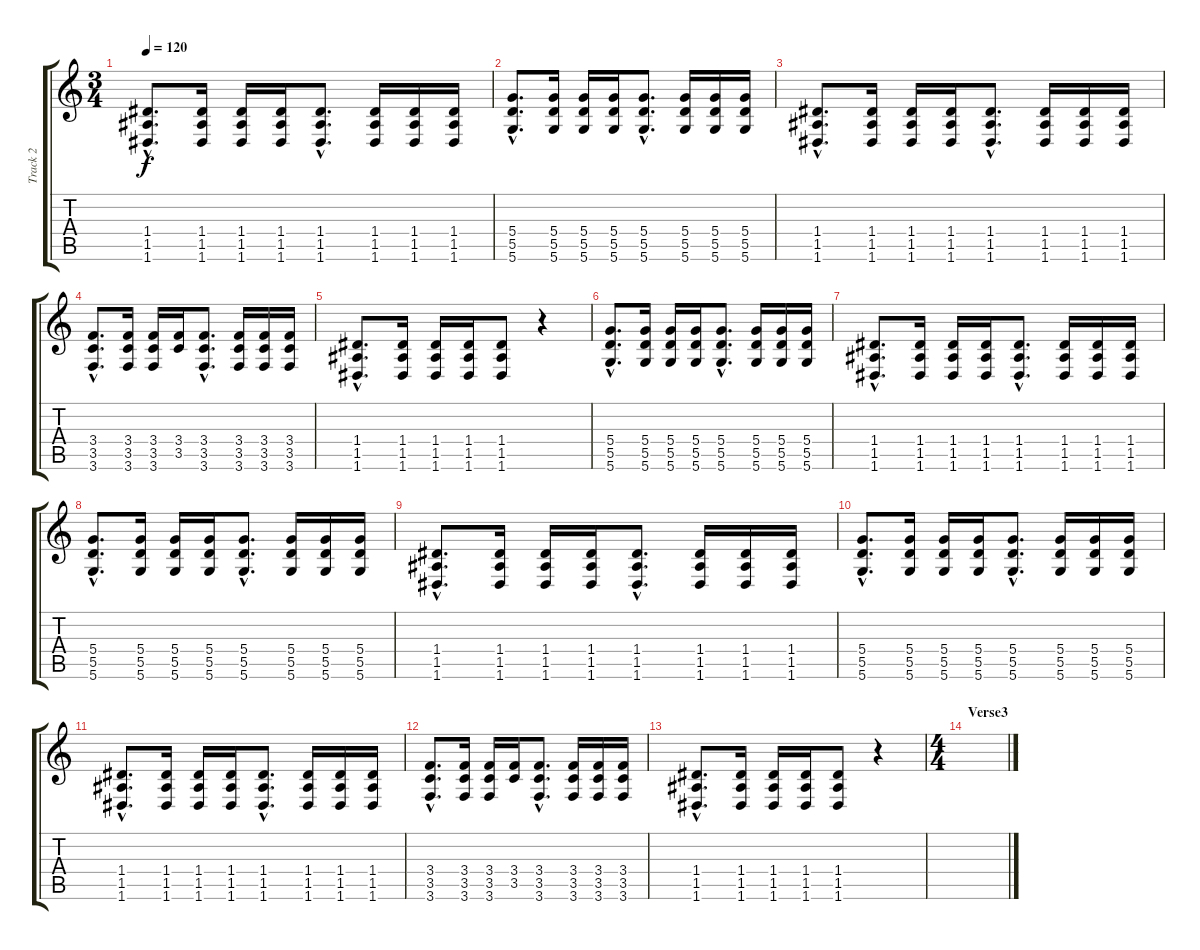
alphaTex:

\track ("Track 2" "Track 2") {instrument acousticguitarsteel}
\staff {score tabs}
\tuning (E4 B3 G3 D3 A2 D2) {hide}
\ts (3 4)
\tempo 120
\clef g2
\ks c
(1.4{hac} 1.5{hac} 1.6{hac}).8{d dy f} (1.4 1.5 1.6).16 (1.4 1.5 1.6).16 (1.4 1.5 1.6).16 (1.4{hac} 1.5{hac} 1.6{hac}).8{d} (1.4 1.5 1.6).16 (1.4 1.5 1.6).16 (1.4 1.5 1.6).16 |
(5.4{hac} 5.5{hac} 5.6{hac}).8{d} (5.4 5.5 5.6).16 (5.4 5.5 5.6).16 (5.4 5.5 5.6).16 (5.4{hac} 5.5{hac} 5.6{hac}).8{d} (5.4 5.5 5.6).16 (5.4 5.5 5.6).16 (5.4 5.5 5.6).16 |
(1.4{hac} 1.5{hac} 1.6{hac}).8{d} (1.4 1.5 1.6).16 (1.4 1.5 1.6).16 (1.4 1.5 1.6).16 (1.4{hac} 1.5{hac} 1.6{hac}).8{d} (1.4 1.5 1.6).16 (1.4 1.5 1.6).16 (1.4 1.5 1.6).16 |
(3.4{hac} 3.5{hac} 3.6{hac}).8{d} (3.4 3.5 3.6).16 (3.4 3.5 3.6).16 (3.4 3.5).16 (3.4{hac} 3.5{hac} 3.6{hac}).8{d} (3.4 3.5 3.6).16 (3.4 3.5 3.6).16 (3.4 3.5 3.6).16 |
(1.4{hac} 1.5{hac} 1.6{hac}).8{d} (1.4 1.5 1.6).16 (1.4 1.5 1.6).16 (1.4 1.5 1.6).16 (1.4 1.5 1.6).8 r.4 |
(5.4{hac} 5.5{hac} 5.6{hac}).8{d} (5.4 5.5 5.6).16 (5.4 5.5 5.6).16 (5.4 5.5 5.6).16 (5.4{hac} 5.5{hac} 5.6{hac}).8{d} (5.4 5.5 5.6).16 (5.4 5.5 5.6).16 (5.4 5.5 5.6).16 |
(1.4{hac} 1.5{hac} 1.6{hac}).8{d} (1.4 1.5 1.6).16 (1.4 1.5 1.6).16 (1.4 1.5 1.6).16 (1.4{hac} 1.5{hac} 1.6{hac}).8{d} (1.4 1.5 1.6).16 (1.4 1.5 1.6).16 (1.4 1.5 1.6).16 |
(5.4{hac} 5.5{hac} 5.6{hac}).8{d} (5.4 5.5 5.6).16 (5.4 5.5 5.6).16 (5.4 5.5 5.6).16 (5.4{hac} 5.5{hac} 5.6{hac}).8{d} (5.4 5.5 5.6).16 (5.4 5.5 5.6).16 (5.4 5.5 5.6).16 |
(1.4{hac} 1.5{hac} 1.6{hac}).8{d} (1.4 1.5 1.6).16 (1.4 1.5 1.6).16 (1.4 1.5 1.6).16 (1.4{hac} 1.5{hac} 1.6{hac}).8{d} (1.4 1.5 1.6).16 (1.4 1.5 1.6).16 (1.4 1.5 1.6).16 |
(5.4{hac} 5.5{hac} 5.6{hac}).8{d} (5.4 5.5 5.6).16 (5.4 5.5 5.6).16 (5.4 5.5 5.6).16 (5.4{hac} 5.5{hac} 5.6{hac}).8{d} (5.4 5.5 5.6).16 (5.4 5.5 5.6).16 (5.4 5.5 5.6).16 |
(1.4{hac} 1.5{hac} 1.6{hac}).8{d} (1.4 1.5 1.6).16 (1.4 1.5 1.6).16 (1.4 1.5 1.6).16 (1.4{hac} 1.5{hac} 1.6{hac}).8{d} (1.4 1.5 1.6).16 (1.4 1.5 1.6).16 (1.4 1.5 1.6).16 |
(3.4{hac} 3.5{hac} 3.6{hac}).8{d} (3.4 3.5 3.6).16 (3.4 3.5 3.6).16 (3.4 3.5).16 (3.4{hac} 3.5{hac} 3.6{hac}).8{d} (3.4 3.5 3.6).16 (3.4 3.5 3.6).16 (3.4 3.5 3.6).16 |
(1.4{hac} 1.5{hac} 1.6{hac}).8{d} (1.4 1.5 1.6).16 (1.4 1.5 1.6).16 (1.4 1.5 1.6).16 (1.4 1.5 1.6).8 r.4 |
\ts (4 4)
\section ("" "Verse3")
